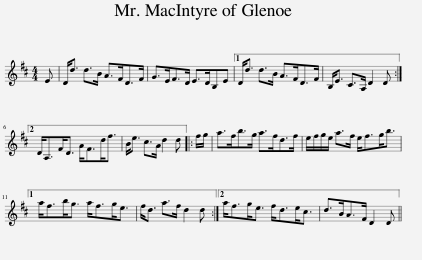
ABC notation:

X:1
L:1/8
M:4/4
I:linebreak $
K:D
V:1 treble
V:1
 E | D<d d>B A>FD>F | G>EF>D E>DB,E |1 D<d d>B A>FD>F | B,<E C>A, D2 D :|2$ %5
 D<A,F<D A<Fd<f | B<e c>A d2 d |: f/g/ | a>fb>g a>fd>f | e/f/g/e/ a>f e<fg<b |1$ %10
 a<fb<g a<fg<e | f<d a>f d2 d :|2 a<fg<e f<de<c | d>BA>F D2 D || %14
